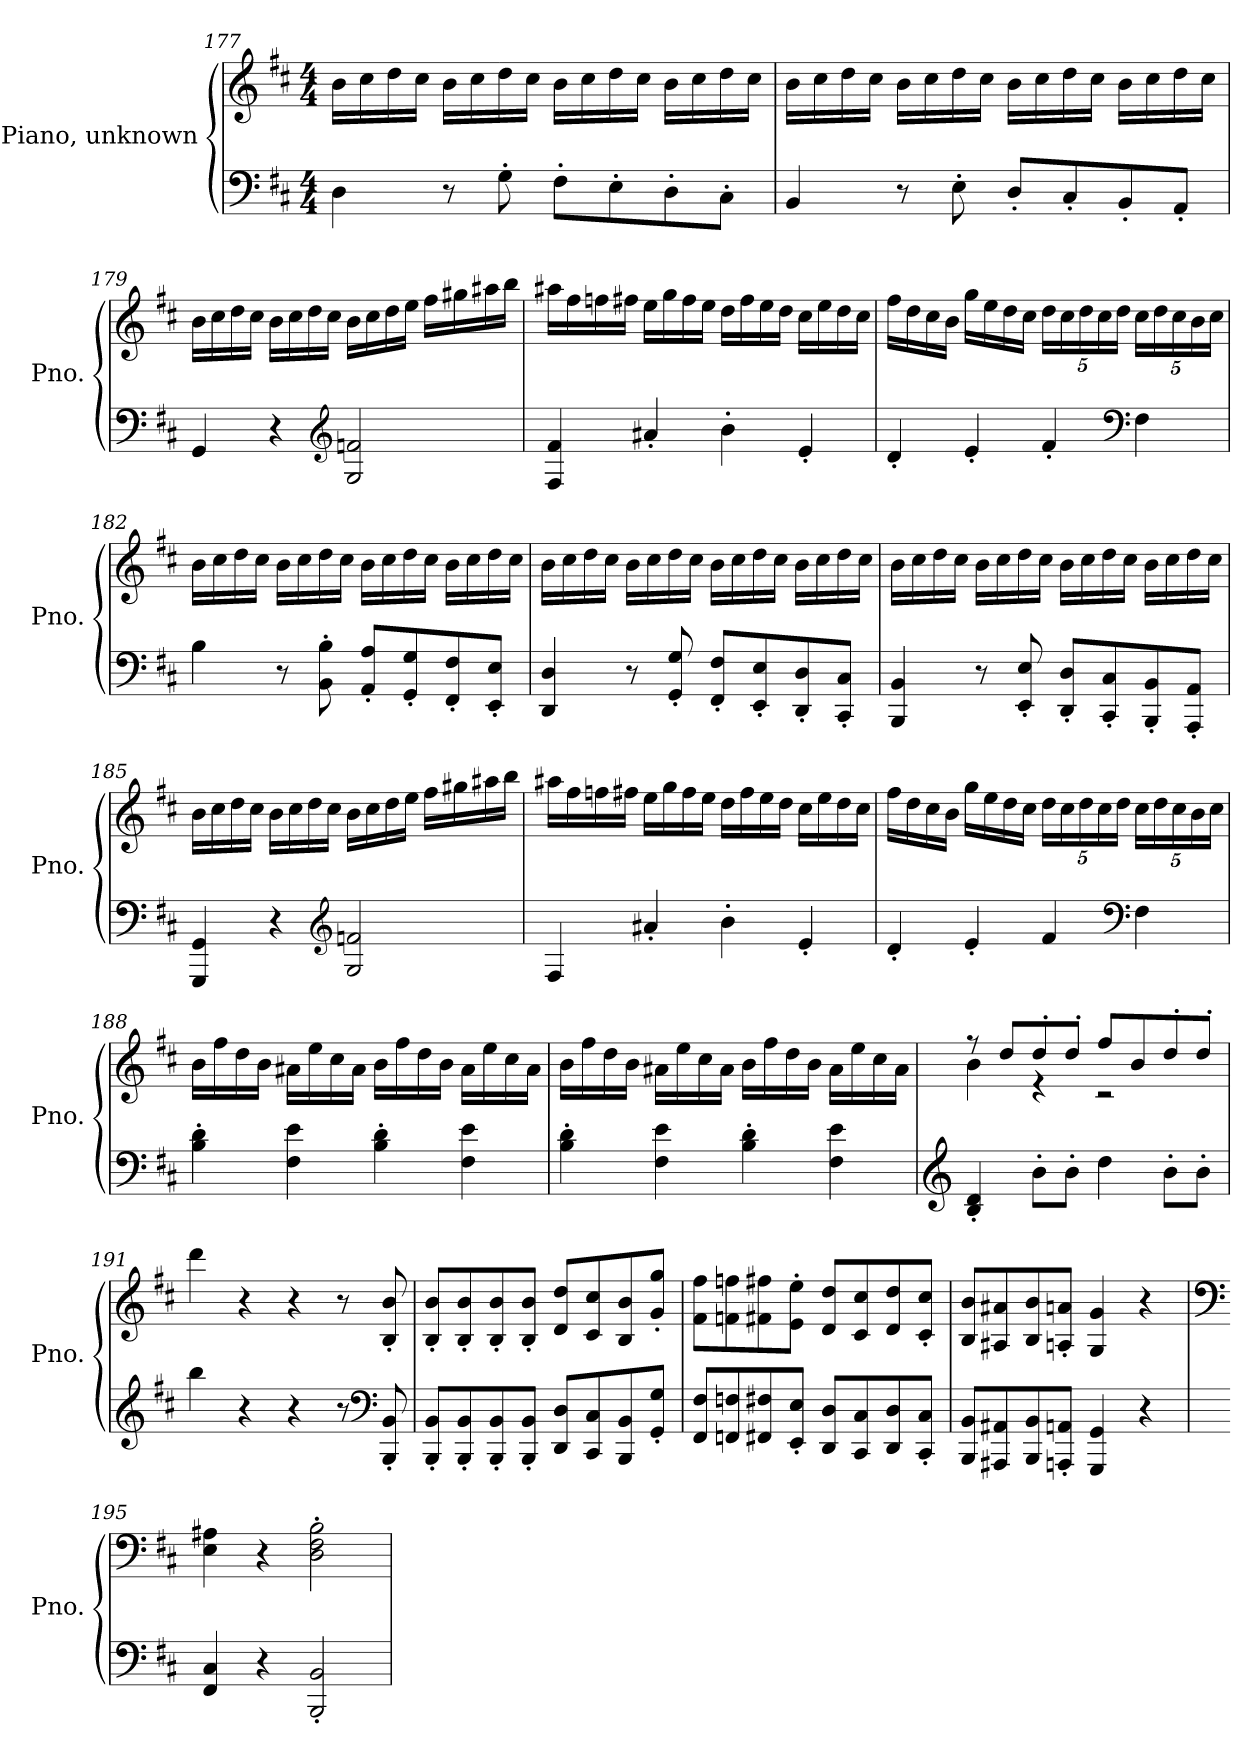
**kern	**kern
*part1	*part1
*staff2	*staff1
*I"Piano, unknown	*
*I'Pno.	*
*clefF4	*clefG2
*k[f#c#]	*k[f#c#]
*M4/4	*M4/4
=177	=177
4D\	16b\LL
.	16cc#\
.	16dd\
.	16cc#\JJ
8r	16b\LL
.	16cc#\
8G'\	16dd\
.	16cc#\JJ
8F#'\L	16b\LL
.	16cc#\
8E'\	16dd\
.	16cc#\JJ
8D'\	16b\LL
.	16cc#\
8C#'\J	16dd\
.	16cc#\JJ
!!LO:LB:g=z
=178	=178
4BB/	16b\LL
.	16cc#\
.	16dd\
.	16cc#\JJ
8r	16b\LL
.	16cc#\
8E'\	16dd\
.	16cc#\JJ
8D'/L	16b\LL
.	16cc#\
8C#'/	16dd\
.	16cc#\JJ
8BB'/	16b\LL
.	16cc#\
8AA'/J	16dd\
.	16cc#\JJ
=179	=179
4GG/	16b\LL
.	16cc#\
.	16dd\
.	16cc#\JJ
4r	16b\LL
.	16cc#\
.	16dd\
.	16cc#\JJ
*clefG2	*
2G/ 2fn/	16b\LL
.	16cc#\
.	16dd\
.	16ee\JJ
.	16ff#\LL
.	16gg#X\
.	16aa#X\
.	16bb\JJ
!!LO:LB:g=z
=180	=180
4F#/ 4f#/	16aa#X\LL
.	16ff#\
.	16ffn\
.	16ff#X\JJ
4a#X'/	16ee\LL
.	16gg\
.	16ff#\
.	16ee\JJ
4b'\	16dd\LL
.	16ff#\
.	16ee\
.	16dd\JJ
4e'/	16cc#\LL
.	16ee\
.	16dd\
.	16cc#\JJ
=181	=181
4d'/	16ff#\LL
.	16dd\
.	16cc#\
.	16b\JJ
4e'/	16gg\LL
.	16ee\
.	16dd\
.	16cc#\JJ
*	*Xbrackettup
4f#'/	20dd\LL
.	20cc#\
.	20dd\
.	20cc#\
.	20dd\JJ
*clefF4	*
4F#\	20cc#\LL
.	20dd\
.	20cc#\
.	20b\
.	20cc#\JJ
!!LO:LB:g=z
=182	=182
4B\	16b\LL
.	16cc#\
.	16dd\
.	16cc#\JJ
8r	16b\LL
.	16cc#\
8BB\' 8B\'	16dd\
.	16cc#\JJ
8AA/' 8A/'L	16b\LL
.	16cc#\
8GG/' 8G/'	16dd\
.	16cc#\JJ
8FF#/' 8F#/'	16b\LL
.	16cc#\
8EE/' 8E/'J	16dd\
.	16cc#\JJ
=183	=183
4DD/ 4D/	16b\LL
.	16cc#\
.	16dd\
.	16cc#\JJ
8r	16b\LL
.	16cc#\
8GG/' 8G/'	16dd\
.	16cc#\JJ
8FF#/' 8F#/'L	16b\LL
.	16cc#\
8EE/' 8E/'	16dd\
.	16cc#\JJ
8DD/' 8D/'	16b\LL
.	16cc#\
8CC#/' 8C#/'J	16dd\
.	16cc#\JJ
!!LO:LB:g=z
=184	=184
4BBB/ 4BB/	16b\LL
.	16cc#\
.	16dd\
.	16cc#\JJ
8r	16b\LL
.	16cc#\
8EE/' 8E/'	16dd\
.	16cc#\JJ
8DD/' 8D/'L	16b\LL
.	16cc#\
8CC#/' 8C#/'	16dd\
.	16cc#\JJ
8BBB/' 8BB/'	16b\LL
.	16cc#\
8AAA/' 8AA/'J	16dd\
.	16cc#\JJ
=185	=185
4GGG/ 4GG/	16b\LL
.	16cc#\
.	16dd\
.	16cc#\JJ
4r	16b\LL
.	16cc#\
.	16dd\
.	16cc#\JJ
*clefG2	*
2G/ 2fn/	16b\LL
.	16cc#\
.	16dd\
.	16ee\JJ
.	16ff#\LL
.	16gg#X\
.	16aa#X\
.	16bb\JJ
!!LO:LB:g=z
=186	=186
4F#/	16aa#X\LL
.	16ff#\
.	16ffn\
.	16ff#X\JJ
4a#X'/	16ee\LL
.	16gg\
.	16ff#\
.	16ee\JJ
4b'\	16dd\LL
.	16ff#\
.	16ee\
.	16dd\JJ
4e'/	16cc#\LL
.	16ee\
.	16dd\
.	16cc#\JJ
=187	=187
4d'/	16ff#\LL
.	16dd\
.	16cc#\
.	16b\JJ
4e'/	16gg\LL
.	16ee\
.	16dd\
.	16cc#\JJ
4f#/	20dd\LL
.	20cc#\
.	20dd\
.	20cc#\
.	20dd\JJ
*clefF4	*
4F#\	20cc#\LL
.	20dd\
.	20cc#\
.	20b\
.	20cc#\JJ
!!LO:PB:g=z
=188	=188
4B\' 4d\'	16b\LL
.	16ff#\
.	16dd\
.	16b\JJ
4F#\ 4e\	16a#X\LL
.	16ee\
.	16cc#\
.	16a#\JJ
4B\' 4d\'	16b\LL
.	16ff#\
.	16dd\
.	16b\JJ
4F#\ 4e\	16a#\LL
.	16ee\
.	16cc#\
.	16a#\JJ
=189	=189
4B\' 4d\'	16b\LL
.	16ff#\
.	16dd\
.	16b\JJ
4F#\ 4e\	16a#X\LL
.	16ee\
.	16cc#\
.	16a#\JJ
4B\' 4d\'	16b\LL
.	16ff#\
.	16dd\
.	16b\JJ
4F#\ 4e\	16a#\LL
.	16ee\
.	16cc#\
.	16a#\JJ
=190	=190
*clefG2	*
*	*^
4B/' 4d/'	8r	4b\
.	8dd/L	.
8b'\L	8dd'/	4r
8b'\J	8dd'/J	.
4dd\	8ff#/L	2r
.	8b/	.
8b'\L	8dd'/	.
8b'\J	8dd'/J	.
*	*v	*v
!!LO:LB:g=z
=191	=191
4bb\	4ddd\
4r	4r
4r	4r
8r	8r
*clefF4	*
8BBB/' 8BB/'	8B/' 8b/'
=192	=192
8BBB/' 8BB/'L	8B/' 8b/'L
8BBB/' 8BB/'	8B/' 8b/'
8BBB/' 8BB/'	8B/' 8b/'
8BBB/' 8BB/'J	8B/' 8b/'J
8DD/ 8D/L	8d/ 8dd/L
8CC#/ 8C#/	8c#/ 8cc#/
8BBB/ 8BB/	8B/ 8b/
8GG/' 8G/'J	8g/' 8gg/'J
=193	=193
8FF#/ 8F#/L	8f#\ 8ff#\L
8FFn/ 8Fn/	8fn\ 8ffn\
8FF#X/ 8F#X/	8f#X\ 8ff#X\
8EE/' 8E/'J	8e\' 8ee\'J
8DD/ 8D/L	8d/ 8dd/L
8CC#/ 8C#/	8c#/ 8cc#/
8DD/ 8D/	8d/ 8dd/
8CC#/' 8C#/'J	8c#/' 8cc#/'J
=194	=194
8BBB/ 8BB/L	8B/ 8b/L
8AAA#X/ 8AA#X/	8A#X/ 8a#X/
8BBB/ 8BB/	8B/ 8b/
8AAAn/' 8AAn/'J	8An/' 8an/'J
4GGG/ 4GG/	4G/ 4g/
4r	4r
!!LO:LB:g=z
=195	=195
*	*clefF4
4FF#/ 4C#/	4E\ 4A#X\
4r	4r
2BBB/' 2BB/'	2D\' 2F#\' 2B\'
=	=
*-	*-
